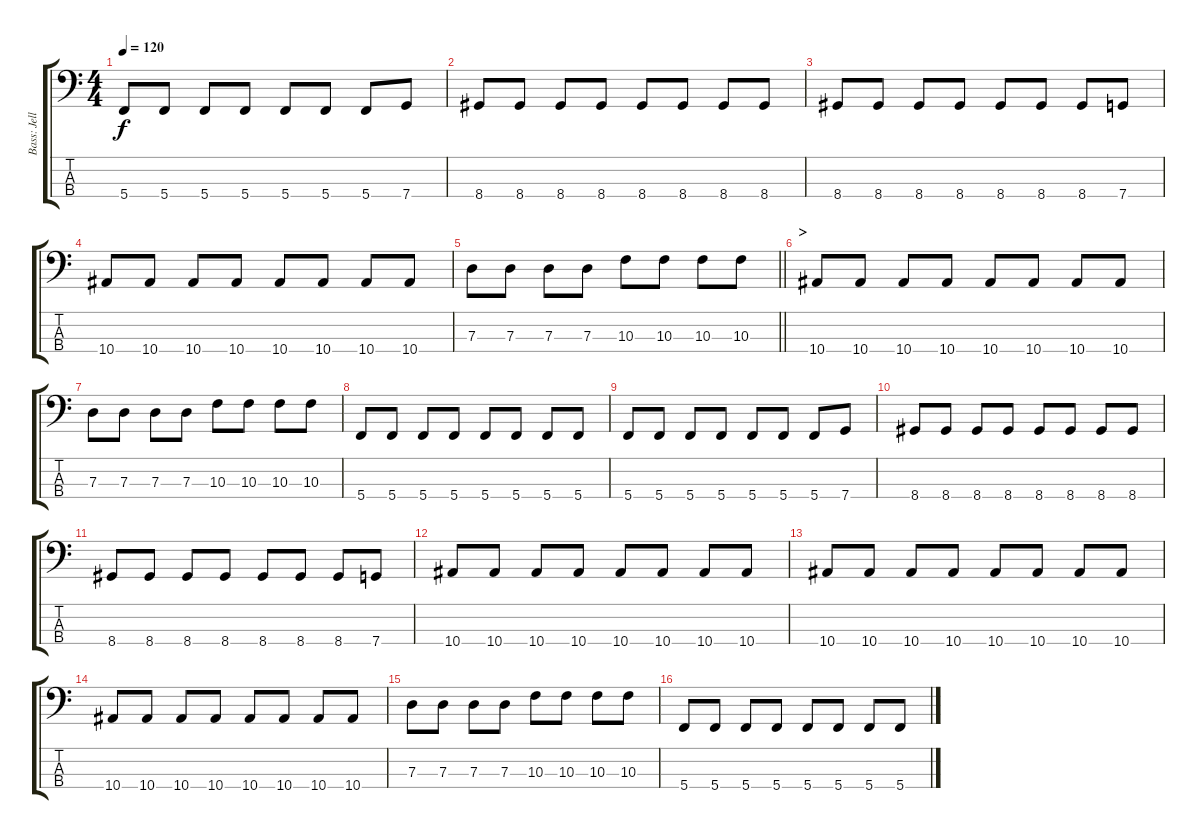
\track ("Bass: Jelle" "Bass: Jell") {instrument electricbasspick}
\staff {score tabs}
\tuning (F2 C2 G1 C1) {hide}
\ts (4 4)
\tempo 120
\clef f4
\ks c
5.4.8{dy f} 5.4.8 5.4.8 5.4.8 5.4.8 5.4.8 5.4.8 7.4.8 |
8.4.8 8.4.8 8.4.8 8.4.8 8.4.8 8.4.8 8.4.8 8.4.8 |
8.4.8 8.4.8 8.4.8 8.4.8 8.4.8 8.4.8 8.4.8 7.4.8 |
10.4.8 10.4.8 10.4.8 10.4.8 10.4.8 10.4.8 10.4.8 10.4.8 |
\barLineRight lightlight
7.3.8 7.3.8 7.3.8 7.3.8 10.3.8 10.3.8 10.3.8 10.3.8 |
\section ("" ">")
10.4.8 10.4.8 10.4.8 10.4.8 10.4.8 10.4.8 10.4.8 10.4.8 |
7.3.8 7.3.8 7.3.8 7.3.8 10.3.8 10.3.8 10.3.8 10.3.8 |
5.4.8 5.4.8 5.4.8 5.4.8 5.4.8 5.4.8 5.4.8 5.4.8 |
5.4.8 5.4.8 5.4.8 5.4.8 5.4.8 5.4.8 5.4.8 7.4.8 |
8.4.8 8.4.8 8.4.8 8.4.8 8.4.8 8.4.8 8.4.8 8.4.8 |
8.4.8 8.4.8 8.4.8 8.4.8 8.4.8 8.4.8 8.4.8 7.4.8 |
10.4.8 10.4.8 10.4.8 10.4.8 10.4.8 10.4.8 10.4.8 10.4.8 |
10.4.8 10.4.8 10.4.8 10.4.8 10.4.8 10.4.8 10.4.8 10.4.8 |
10.4.8 10.4.8 10.4.8 10.4.8 10.4.8 10.4.8 10.4.8 10.4.8 |
7.3.8 7.3.8 7.3.8 7.3.8 10.3.8 10.3.8 10.3.8 10.3.8 |
5.4.8 5.4.8 5.4.8 5.4.8 5.4.8 5.4.8 5.4.8 5.4.8
